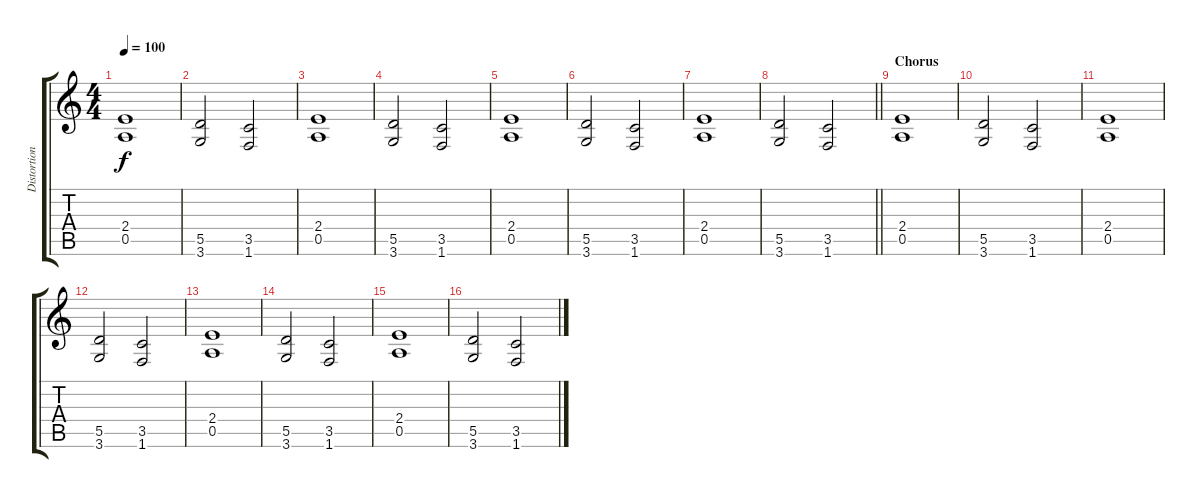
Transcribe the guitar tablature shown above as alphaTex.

\track ("Distortion" "Distortion") {instrument distortionguitar}
\staff {score tabs}
\tuning (E4 B3 G3 D3 A2 E2) {hide}
\ts (4 4)
\tempo 100
\clef g2
\ks c
(2.4 0.5).1{dy f} |
(5.5 3.6).2 (3.5 1.6).2 |
(2.4 0.5).1 |
(5.5 3.6).2 (3.5 1.6).2 |
(2.4 0.5).1 |
(5.5 3.6).2 (3.5 1.6).2 |
(2.4 0.5).1 |
\barLineRight lightlight
(5.5 3.6).2 (3.5 1.6).2 |
\section ("" "Chorus")
(2.4 0.5).1 |
(5.5 3.6).2 (3.5 1.6).2 |
(2.4 0.5).1 |
(5.5 3.6).2 (3.5 1.6).2 |
(2.4 0.5).1 |
(5.5 3.6).2 (3.5 1.6).2 |
(2.4 0.5).1 |
(5.5 3.6).2 (3.5 1.6).2
